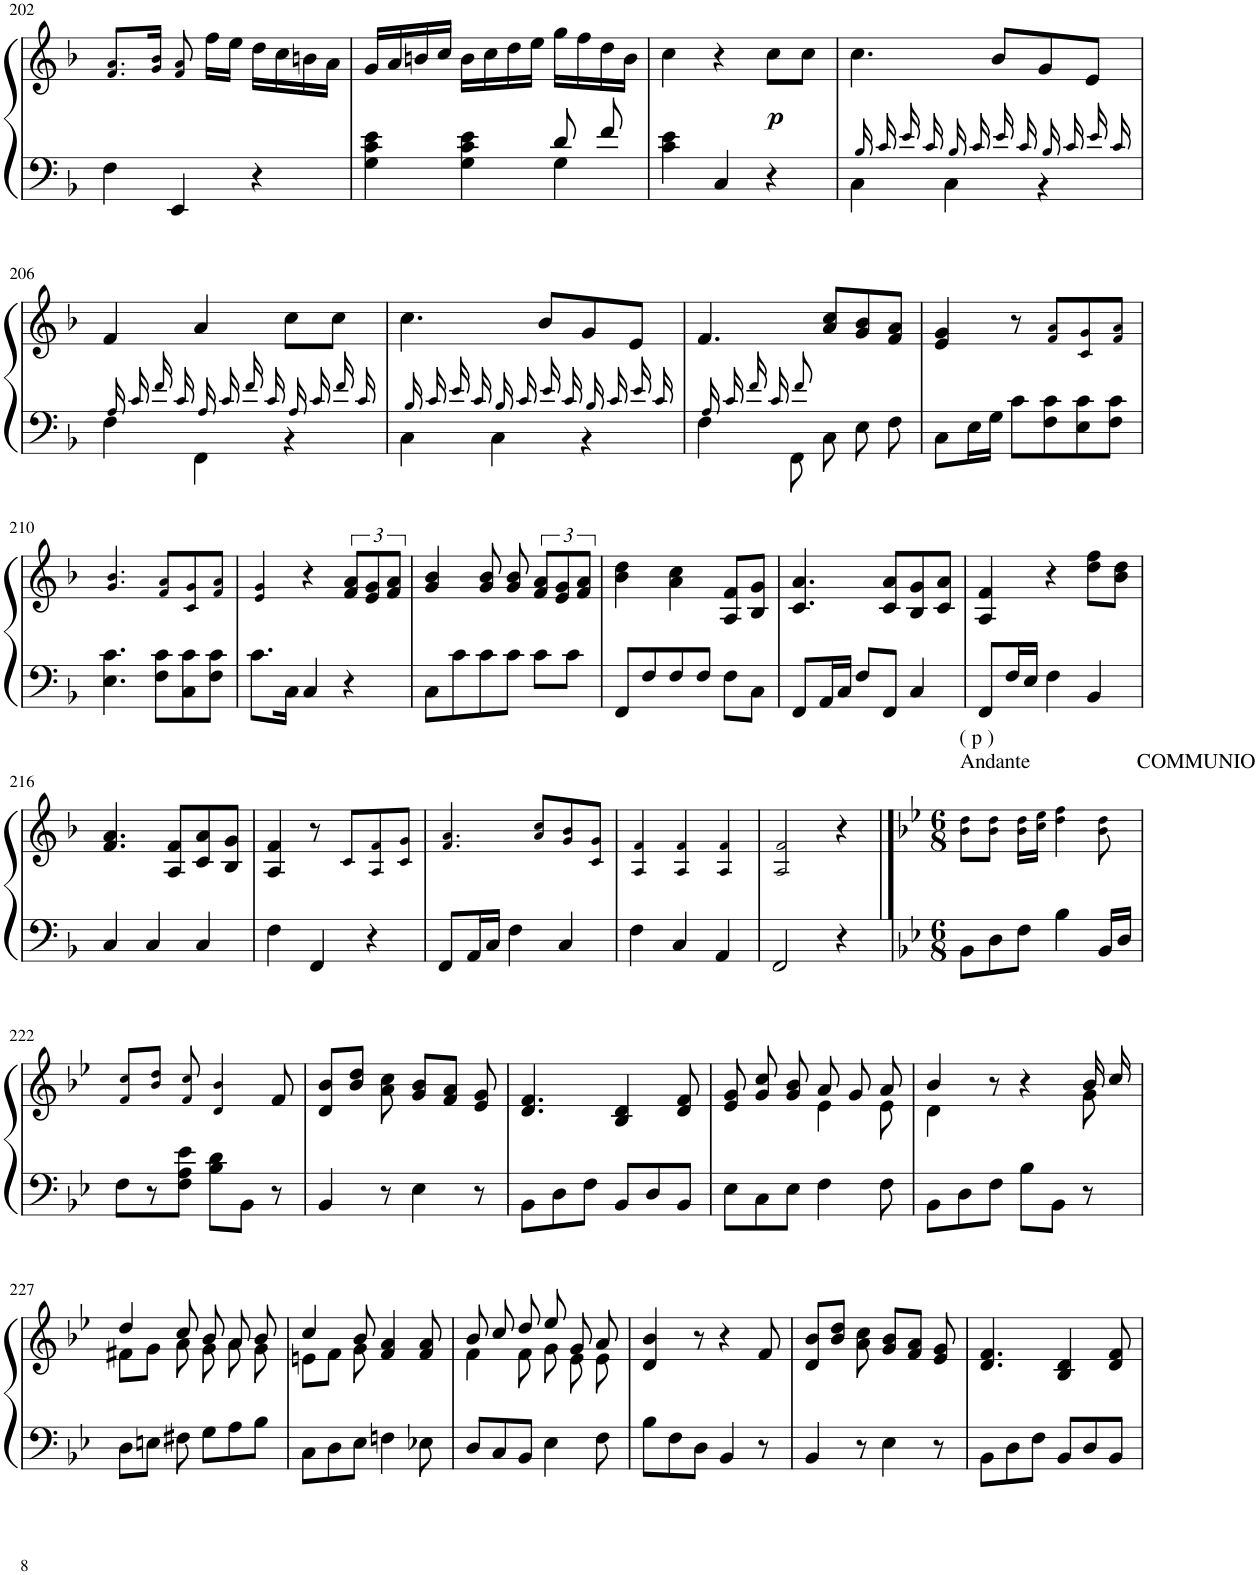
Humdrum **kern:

**kern	**kern	**dynam
*part1	*part1	*part1
*staff2	*staff1	*staff1/2
*I"[Organ [manuals]] (a)	*	*
!!LO:PB:g=z
*clefF4	*clefG2	*
*k[b-]	*k[b-]	*
*F:	*F:	*
*M3/4	*M3/4	*
=202	=202	=202
4F\	8.f!/ 8.a!/L	.
.	16g!/ 16b-!/Jk	.
4EE/	8f!/ 8a!/	.
.	16ff\LL	.
.	16ee\JJ	.
4r	16dd\LL	.
.	16cc\	.
.	16bn\	.
.	16a\JJ	.
=203	=203	=203
*^	*	*
4G\ 4c\ 4e\	4ryy	16g/LL	.
.	.	16a/	.
.	.	16bn/	.
.	.	16cc/JJ	.
4G\ 4c\ 4e\	4ryy	16b\LL	.
.	.	16cc\	.
.	.	16dd\	.
.	.	16ee\JJ	.
8d/	4G\	16gg\LL	.
.	.	16ff\	.
8f/	.	16dd\	.
.	.	16b\JJ	.
*v	*v	*	*
=204	=204	=204
4c\ 4e\	4cc\	.
4C/	4r	.
!	!	!LO:DY:b
4r	8cc\L	p
.	8cc\J	.
=205	=205	=205
*^	*	*
16B-!/	4C\	4.cc\	.
16c!/	.	.	.
16e!/	.	.	.
16c!/	.	.	.
16B-!/	4C\	.	.
16c!/	.	.	.
16e!/	.	8b-/L	.
16c!/	.	.	.
16B-!/	4r	8g/	.
16c!/	.	.	.
16e!/	.	8e/J	.
16c!/	.	.	.
!!LO:LB:g=z
=206	=206	=206	=206
16A!/	4F\	4f/	.
16c!/	.	.	.
16f!/	.	.	.
16c!/	.	.	.
16A!/	4FF\	4a/	.
16c!/	.	.	.
16f!/	.	.	.
16c!/	.	.	.
16A!/	4r	8cc\L	.
16c!/	.	.	.
16f!/	.	8cc\J	.
16c!/	.	.	.
=207	=207	=207	=207
16B-!/	4C\	4.cc\	.
16c!/	.	.	.
16e!/	.	.	.
16c!/	.	.	.
16B-!/	4C\	.	.
16c!/	.	.	.
16e!/	.	8b-/L	.
16c!/	.	.	.
16B-!/	4r	8g/	.
16c!/	.	.	.
16e!/	.	8e/J	.
16c!/	.	.	.
=208	=208	=208	=208
16A!/	4F\	4.f/	.
16c!/	.	.	.
16f!/	.	.	.
16c!/	.	.	.
8f!/	8FF\	.	.
8ryy	8C\	8a/ 8cc/L	.
8ryy	8E\	8g/ 8b-/	.
8ryy	8F\	8f/ 8a/J	.
*v	*v	*	*
=209	=209	=209
8C\L	4e/ 4g/	.
16E\L	.	.
16G\JJ	.	.
8c\L	8r	.
8F\ 8c\	8f!/ 8a!/L	.
8E\ 8c\	8c!/ 8g!/	.
8F\ 8c\J	8f!/ 8a!/J	.
!!LO:LB:g=z
=210	=210	=210
4.E\ 4.c\	4.g!/ 4.b-!/	.
8F\ 8c\L	8f!/ 8a!/L	.
8C\ 8c\	8c!/ 8g!/	.
8F\ 8c\J	8f!/ 8a!/J	.
=211	=211	=211
8.c\L	4e!/ 4g!/	.
16C\Jk	.	.
4C/	4r	.
4r	12f/ 12a/L	.
.	12e/ 12g/	.
.	12f/ 12a/J	.
=212	=212	=212
8C\L	4g/ 4b-/	.
8c\	.	.
8c\	8g/ 8b-/	.
8c\J	8g/ 8b-/	.
8c\L	12f/ 12a/L	.
.	12e/ 12g/	.
8c\J	.	.
.	12f/ 12a/J	.
=213	=213	=213
8FF/L	4b-\ 4dd\	.
8F/	.	.
8F/	4a\ 4cc\	.
8F/J	.	.
8F\L	8A/ 8f/L	.
8C\J	8B-/ 8g/J	.
=214	=214	=214
8FF/L	4.c/ 4.a/	.
16AA/L	.	.
16C/JJ	.	.
8F/L	.	.
8FF/J	8c/ 8a/L	.
4C/	8B-/ 8g/	.
.	8c/ 8a/J	.
=215	=215	=215
8FF/L	4A/ 4f/	.
16F/L	.	.
16E/JJ	.	.
4F\	4r	.
4BB-/	8dd\ 8ff\L	.
.	8b-\ 8dd\J	.
!!LO:LB:g=z
=216	=216	=216
4C/	4.f/ 4.a/	.
4C/	.	.
.	8A/ 8f/L	.
4C/	8c/ 8a/	.
.	8B-/ 8g/J	.
=217	=217	=217
4F\	4A/ 4f/	.
4FF/	8r	.
.	8c!/L	.
4r	8A!/ 8f!/	.
.	8c!/ 8g!/J	.
=218	=218	=218
8FF/L	4.f!/ 4.a!/	.
16AA/L	.	.
16C/JJ	.	.
4F\	.	.
.	8a!/ 8cc!/L	.
4C/	8g!/ 8b-!/	.
.	8c!/ 8g!/J	.
=219	=219	=219
4F\	4A!/ 4f!/	.
4C/	4A!/ 4f!/	.
4AA/	4A!/ 4f!/	.
=220	=220	=220
2FF/	2A!/ 2f!/	.
4r	4r	.
==221	==221	==221
*k[b-e-]	*k[b-e-]	*
*B-:	*B-:	*
*M6/8	*M6/8	*
!	!LO:TX:a:t=Andante	!
!	!LO:TX:a:t=( p )	!
8BB-\L	8b-!\ 8dd!\L	.
8D\	8b-!\ 8dd!\J	.
8F\J	16b-!\ 16dd!\LL	.
.	16cc!\ 16ee-!\JJ	.
4B-\	4dd!\ 4ff!\	.
16BB-/LL	8b-!\ 8dd!\	.
16D/JJ	.	.
!	!LO:TX:a:t=COMMUNIO	!
!!LO:LB:g=z
=222	=222	=222
8F\L	8f!/ 8cc!/L	.
8r	8b-!/ 8dd!/J	.
8F\ 8A\ 8e-\J	8f!/ 8cc!/	.
8B-\ 8d\L	4d!/ 4b-!/	.
8BB-\J	.	.
8r	8f/	.
=223	=223	=223
4BB-/	8d/ 8b-/L	.
.	8b-/ 8dd/J	.
8r	8a\ 8cc\	.
4E-\	8g/ 8b-/L	.
.	8f/ 8a/J	.
8r	8e-/ 8g/	.
=224	=224	=224
8BB-\L	4.d/ 4.f/	.
8D\	.	.
8F\J	.	.
8BB-/L	4B-/ 4d/	.
8D/	.	.
8BB-/J	8d/ 8f/	.
=225	=225	=225
*	*^	*
8E-\L	8e-/ 8g/	4ryy	.
8C\	8g/ 8cc/	.	.
8E-\J	8g/ 8b-/	8ryy	.
4F\	8a/	4e-\	.
.	8g/	.	.
8F\	8a/	8e-\	.
=226	=226	=226	=226
8BB-\L	4b-/	4d\	.
8D\	.	.	.
8F\J	8r	8ryy	.
8B-\L	4r	4ryy	.
8BB-\J	.	.	.
8r	16b-/	8g\	.
.	16cc/	.	.
!!LO:LB:g=z	!!
=227	=227	=227	=227
8D\L	4dd/	8f#X\L	.
8En\J	.	8g\J	.
8F#X\	8cc/	8a\	.
8G\L	8b-/	8g\	.
8A\	8a/	8a\	.
8B-\J	8b-/	8g\	.
=228	=228	=228	=228
8C\L	4cc/	8en\L	.
8D\	.	8f\J	.
8E-\J	8b-/	8g\	.
4Fn\	4f/ 4a/	4.ryy	.
8E-X\	8f/ 8a/	.	.
=229	=229	=229	=229
8D/L	8b-/	4f\	.
8C/	8cc/	.	.
8BB-/J	8dd/	8f\	.
4E-\	8ee-/	8g\	.
.	8g/	8e-\	.
8F\	8a/	8e-\	.
*	*v	*v	*
=230	=230	=230
8B-\L	4d/ 4b-/	.
8F\	.	.
8D\J	8r	.
4BB-/	4r	.
8r	8f/	.
=231	=231	=231
4BB-/	8d/ 8b-/L	.
.	8b-/ 8dd/J	.
8r	8a\ 8cc\	.
4E-\	8g/ 8b-/L	.
.	8f/ 8a/J	.
8r	8e-/ 8g/	.
=232	=232	=232
8BB-\L	4.d/ 4.f/	.
8D\	.	.
8F\J	.	.
8BB-/L	4B-/ 4d/	.
8D/	.	.
8BB-/J	8d/ 8f/	.
=	=	=
*-	*-	*-
